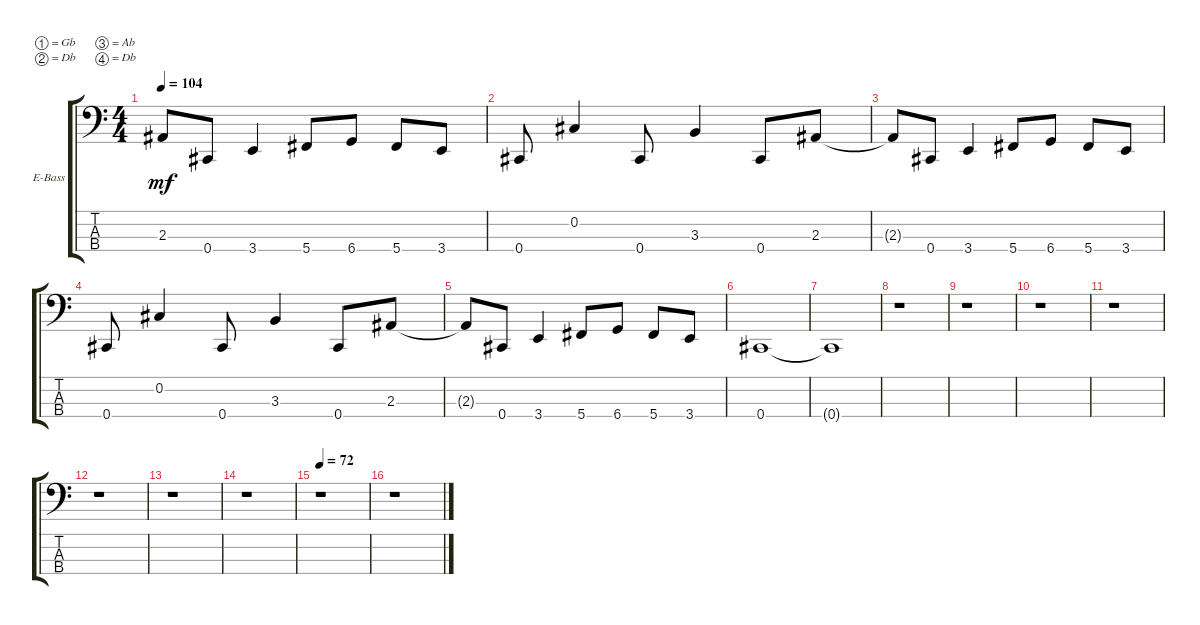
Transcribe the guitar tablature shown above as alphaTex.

\bracketExtendMode groupsimilarinstruments
\firstSystemTrackNameOrientation horizontal
\otherSystemsTrackNameOrientation horizontal
\track ("Electric Bass" "E-Bass") {instrument electricbassfinger}
\staff {score tabs}
\tuning (Gb2 Db2 Ab1 Db1)
\ts (4 4)
\tempo 104
\clef f4
\ks c
2.3{t}.8{dy mf} 0.4.8 3.4.4 5.4.8 6.4.8 5.4.8 3.4.8 |
0.4.8 0.2.4 0.4.8 3.3.4 0.4.8 2.3.8 |
2.3{t}.8 0.4.8 3.4.4 5.4.8 6.4.8 5.4.8 3.4.8 |
0.4.8 0.2.4 0.4.8 3.3.4 0.4.8 2.3.8 |
2.3{t}.8 0.4.8 3.4.4 5.4.8 6.4.8 5.4.8 3.4.8 |
0.4.1 |
0.4{t}.1 |
r.1 |
r.1 |
r.1 |
r.1 |
r.1 |
r.1 |
r.1 |
\tempo 72
r.1 |
r.1
